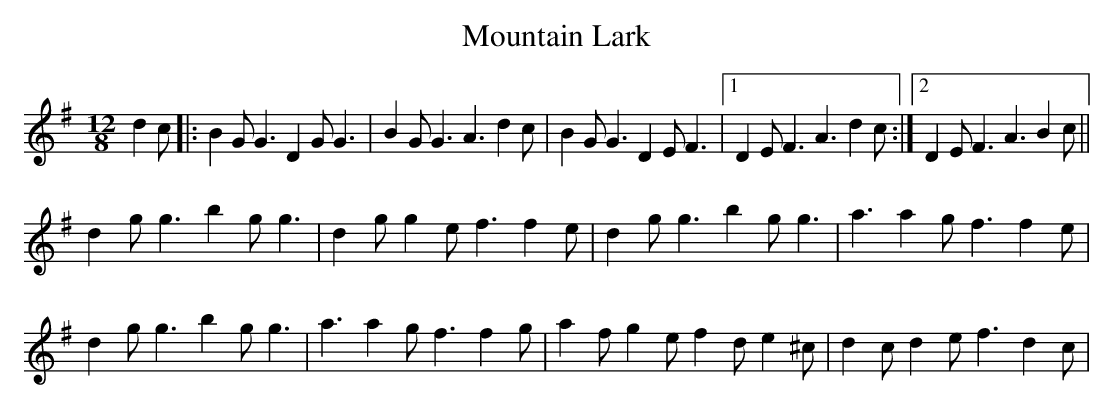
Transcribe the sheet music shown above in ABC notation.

X:1
T: Mountain Lark
M: 12/8
L: 1/8
K: Gmaj
d2c|:B2G G3 D2G G3|B2G G3 A3 d2c|B2G G3 D2E F3|1 D2E F3 A3 d2c:|2 D2E F3 A3 B2c||
d2g g3 b2g g3|d2g g2e f3 f2e|d2g g3 b2g g3|a3 a2g f3 f2e|
d2g g3 b2g g3|a3 a2g f3 f2g|a2f g2e f2d e2^c|d2c d2e f3 d2c|
